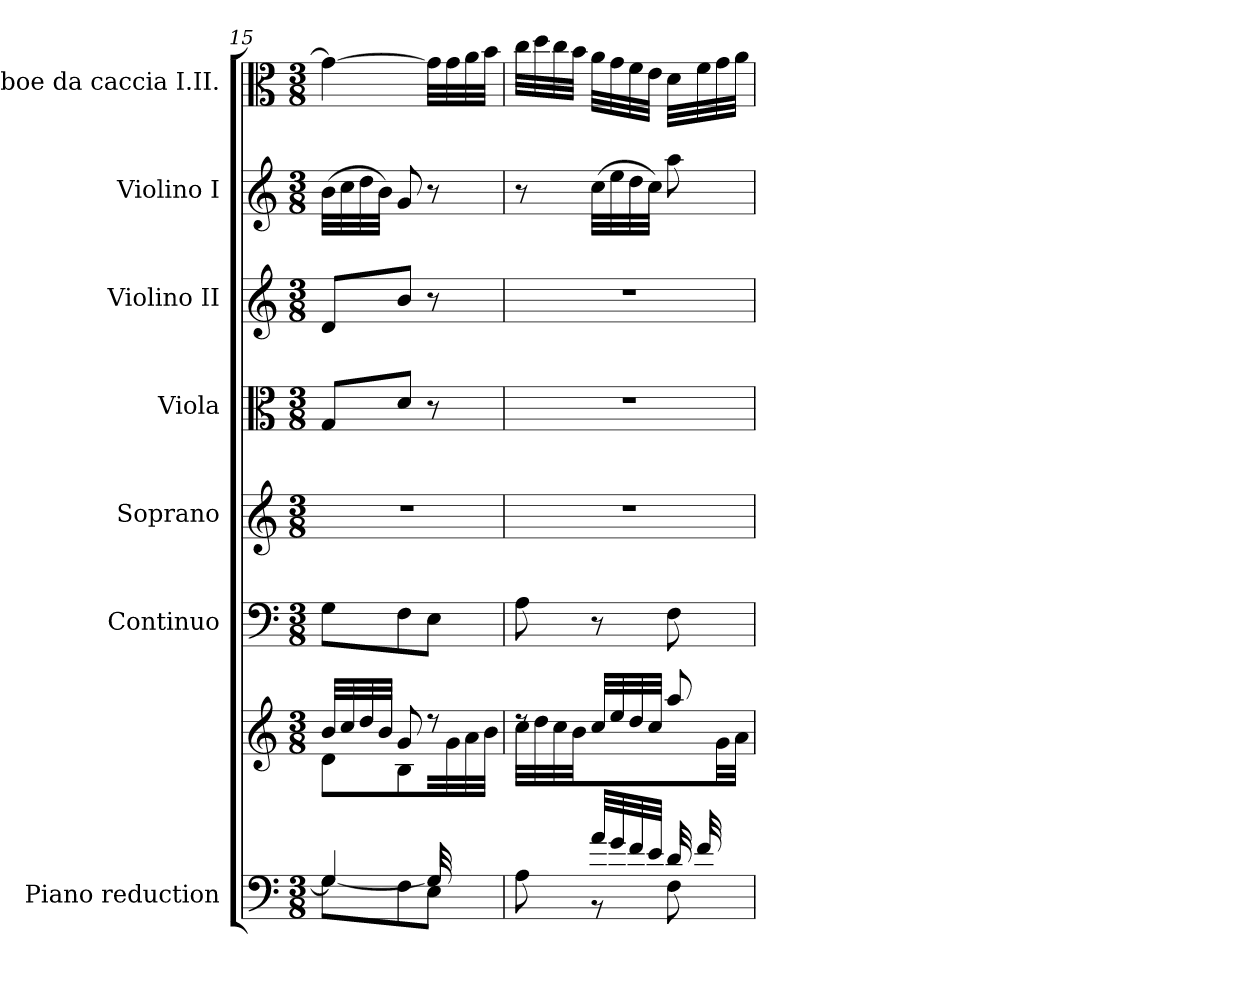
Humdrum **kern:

**kern	**kern	**kern	**kern	**kern	**kern	**kern	**kern
*part7	*part7	*part6	*part5	*part4	*part3	*part2	*part1
*staff8	*staff7	*staff6	*staff5	*staff4	*staff3	*staff2	*staff1
*I"Piano reduction	*	*I"Continuo	*I"Soprano	*I"Viola	*I"Violino II	*I"Violino I	*I"Oboe da caccia I.II.
*I'Pno	*	*	*	*I'Vla	*I'Vln	*I'Vln	*I'Ob
*clefF4	*clefG2	*clefF4	*clefG2	*clefC3	*clefG2	*clefG2	*clefC3
*k[]	*k[]	*k[]	*k[]	*k[]	*k[]	*k[]	*k[]
*M3/8	*M3/8	*M3/8	*M3/8	*M3/8	*M3/8	*M3/8	*M3/8
=15	=15	=15	=15	=15	=15	=15	=15
*^	*^	*	*	*	*	*	*
*	*^	*	*	*	*	*	*	*	*
4ryy	4G/_	8G\L	32b/LLL	8d\L	8G\L	4.r	8G/L	8d/L	(>32b\LLL	4g\_
.	.	.	32cc/	.	.	.	.	.	32cc\	.
.	.	.	32dd/	.	.	.	.	.	32dd\	.
.	.	.	32b/JJJ	.	.	.	.	.	32b\JJJ)	.
.	.	8F\	8g/	8B\J	8F\	.	8d/J	8b/J	8g/	.
32G/LLL]	8ryy	8E\J	8rdd	32ryy	8E\J	.	8r	8r	8r	32g\LLL]
16.ryy	.	.	.	32g\	.	.	.	.	.	32g\
.	.	.	.	32a\	.	.	.	.	.	32a\
.	.	.	.	32b\JJJ	.	.	.	.	.	32b\JJJ
*	*v	*v	*	*	*	*	*	*	*	*
=16	=16	=16	=16	=16	=16	=16	=16	=16	=16
8ryy	8A\	8rdd	32cc\LLL	8A\	4.r	4.r	4.r	8r	32cc\LLL
.	.	.	32dd\	.	.	.	.	.	32dd\
.	.	.	32cc\	.	.	.	.	.	32cc\
.	.	.	32b\JJJ	.	.	.	.	.	32b\JJJ
32a/LLL	8r	32cc/LLL	8.ryy	8r	.	.	.	(>32cc\LLL	32a\LLL
32g/	.	32ee/	.	.	.	.	.	32ee\	32g\
32f/	.	32dd/	.	.	.	.	.	32dd\	32f\
32e/JJJ	.	32cc/JJJ	.	.	.	.	.	32cc\JJJ)	32e\JJJ
32d/LLL	8F\	8aa/	.	8F\	.	.	.	8aa\	32d\LLL
32f/	.	.	.	.	.	.	.	.	32f\
16ryy	.	.	32g\	.	.	.	.	.	32g\
.	.	.	32a\JJJ	.	.	.	.	.	32a\JJJ
*v	*v	*	*	*	*	*	*	*	*
*	*v	*v	*	*	*	*	*	*
=	=	=	=	=	=	=	=
*-	*-	*-	*-	*-	*-	*-	*-
